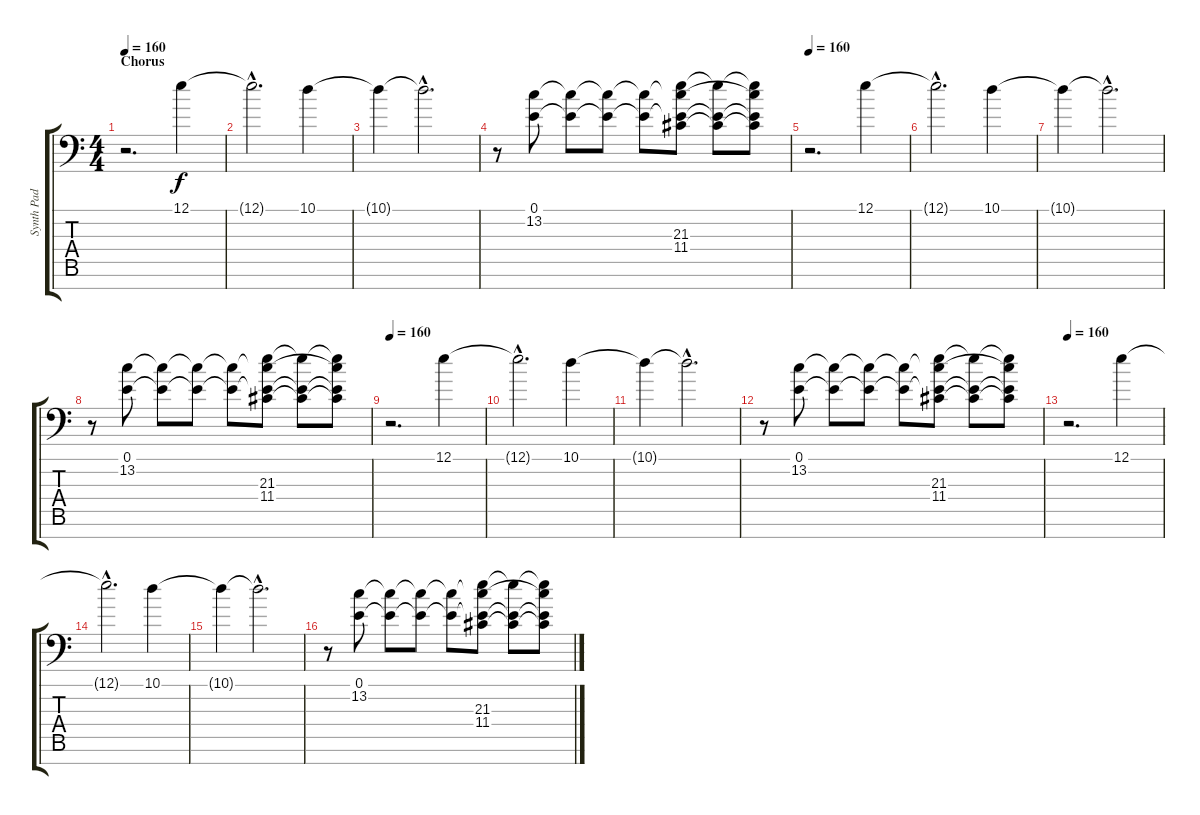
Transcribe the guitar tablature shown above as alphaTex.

\track ("Synth Pad (notes)" "Synth Pad ") {instrument stringensemble1}
\staff {score tabs}
\tuning (E4 B3 G3 D3 A2 E2 C-1) {hide}
\ts (4 4)
\section ("" "Chorus")
\tempo 160
\clef f4
\ks c
r.2{d dy f} 12.1.4 |
12.1{hac t}.2{d} 10.1.4 |
10.1{t}.4 10.1{hac t}.2{d} |
r.8 (0.1 13.2).8 (0.1{t} 13.2{t}).8 (0.1{t} 13.2{t}).8 (0.1{t} 13.2{t}).8 (0.1{t} 13.2{t} 21.3 11.4).8 (0.1{t} 21.3{t} 11.4{t}).8 (0.1{t} 13.2{t} 21.3{t} 11.4{t}).8 |
\tempo 160
r.2{d} 12.1.4 |
12.1{hac t}.2{d} 10.1.4 |
10.1{t}.4 10.1{hac t}.2{d} |
r.8 (0.1 13.2).8 (0.1{t} 13.2{t}).8 (0.1{t} 13.2{t}).8 (0.1{t} 13.2{t}).8 (0.1{t} 13.2{t} 21.3 11.4).8 (0.1{t} 21.3{t} 11.4{t}).8 (0.1{t} 13.2{t} 21.3{t} 11.4{t}).8 |
\tempo 160
r.2{d} 12.1.4 |
12.1{hac t}.2{d} 10.1.4 |
10.1{t}.4 10.1{hac t}.2{d} |
r.8 (0.1 13.2).8 (0.1{t} 13.2{t}).8 (0.1{t} 13.2{t}).8 (0.1{t} 13.2{t}).8 (0.1{t} 13.2{t} 21.3 11.4).8 (0.1{t} 21.3{t} 11.4{t}).8 (0.1{t} 13.2{t} 21.3{t} 11.4{t}).8 |
\tempo 160
r.2{d} 12.1.4 |
12.1{hac t}.2{d} 10.1.4 |
10.1{t}.4 10.1{hac t}.2{d} |
r.8 (0.1 13.2).8 (0.1{t} 13.2{t}).8 (0.1{t} 13.2{t}).8 (0.1{t} 13.2{t}).8 (0.1{t} 13.2{t} 21.3 11.4).8 (0.1{t} 21.3{t} 11.4{t}).8 (0.1{t} 13.2{t} 21.3{t} 11.4{t}).8
